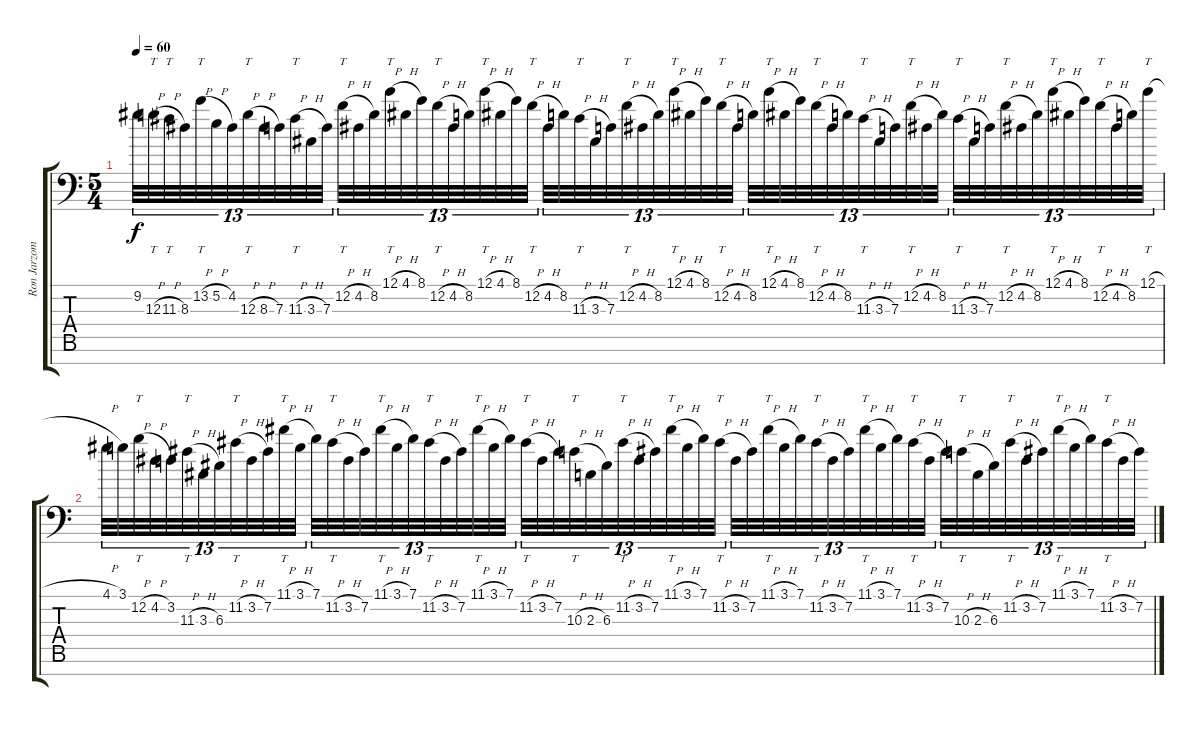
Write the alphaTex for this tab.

\track ("Ron Jarzombek - Lead 1" "Ron Jarzom") {instrument electricguitarjazz}
\staff {score tabs}
\tuning (E4 B3 G3 D3 A2 E2 A1) {hide}
\ts (5 4)
\tempo 60
\clef f4
\ks c
9.2.32{tu (13 8) dy f} 12.3{h}.32{tt tu (13 8)} 11.3{h}.32{tt tu (13 8)} 8.3.32{tu (13 8)} 13.2{h}.32{tt tu (13 8)} 5.2{h}.32{tu (13 8)} 4.2.32{tu (13 8)} 12.3{h}.32{tt tu (13 8)} 8.3{h}.32{tu (13 8)} 7.3.32{tu (13 8)} 11.3{h}.32{tt tu (13 8)} 3.3{h}.32{tu (13 8)} 7.3.32{tu (13 8)} 12.2{h}.32{tt tu (13 8)} 4.2{h}.32{tu (13 8)} 8.2.32{tu (13 8)} 12.1{h}.32{tt tu (13 8)} 4.1{h}.32{tu (13 8)} 8.1.32{tu (13 8)} 12.2{h}.32{tt tu (13 8)} 4.2{h}.32{tu (13 8)} 8.2.32{tu (13 8)} 12.1{h}.32{tt tu (13 8)} 4.1{h}.32{tu (13 8)} 8.1.32{tu (13 8)} 12.2{h}.32{tt tu (13 8)} 4.2{h}.32{tu (13 8)} 8.2.32{tu (13 8)} 11.3{h}.32{tt tu (13 8)} 3.3{h}.32{tu (13 8)} 7.3.32{tu (13 8)} 12.2{h}.32{tt tu (13 8)} 4.2{h}.32{tu (13 8)} 8.2.32{tu (13 8)} 12.1{h}.32{tt tu (13 8)} 4.1{h}.32{tu (13 8)} 8.1.32{tu (13 8)} 12.2{h}.32{tt tu (13 8)} 4.2{h}.32{tu (13 8)} 8.2.32{tu (13 8)} 12.1{h}.32{tt tu (13 8)} 4.1{h}.32{tu (13 8)} 8.1.32{tu (13 8)} 12.2{h}.32{tt tu (13 8)} 4.2{h}.32{tu (13 8)} 8.2.32{tu (13 8)} 11.3{h}.32{tt tu (13 8)} 3.3{h}.32{tu (13 8)} 7.3.32{tu (13 8)} 12.2{h}.32{tt tu (13 8)} 4.2{h}.32{tu (13 8)} 8.2.32{tu (13 8)} 11.3{h}.32{tt tu (13 8)} 3.3{h}.32{tu (13 8)} 7.3.32{tu (13 8)} 12.2{h}.32{tt tu (13 8)} 4.2{h}.32{tu (13 8)} 8.2.32{tu (13 8)} 12.1{h}.32{tt tu (13 8)} 4.1{h}.32{tu (13 8)} 8.1.32{tu (13 8)} 12.2{h}.32{tt tu (13 8)} 4.2{h}.32{tu (13 8)} 8.2.32{tu (13 8)} 12.1{h}.32{tt tu (13 8)} |
4.1{h}.32{tu (13 8)} 3.1.32{tu (13 8)} 12.2{h}.32{tt tu (13 8)} 4.2{h}.32{tu (13 8)} 3.2.32{tu (13 8)} 11.3{h}.32{tt tu (13 8)} 3.3{h}.32{tu (13 8)} 6.3.32{tu (13 8)} 11.2{h}.32{tt tu (13 8)} 3.2{h}.32{tu (13 8)} 7.2.32{tu (13 8)} 11.1{h}.32{tt tu (13 8)} 3.1{h}.32{tu (13 8)} 7.1.32{tu (13 8)} 11.2{h}.32{tt tu (13 8)} 3.2{h}.32{tu (13 8)} 7.2.32{tu (13 8)} 11.1{h}.32{tt tu (13 8)} 3.1{h}.32{tu (13 8)} 7.1.32{tu (13 8)} 11.2{h}.32{tt tu (13 8)} 3.2{h}.32{tu (13 8)} 7.2.32{tu (13 8)} 11.1{h}.32{tt tu (13 8)} 3.1{h}.32{tu (13 8)} 7.1.32{tu (13 8)} 11.2{h}.32{tt tu (13 8)} 3.2{h}.32{tu (13 8)} 7.2.32{tu (13 8)} 10.3{h}.32{tt tu (13 8)} 2.3{h}.32{tu (13 8)} 6.3.32{tu (13 8)} 11.2{h}.32{tt tu (13 8)} 3.2{h}.32{tu (13 8)} 7.2.32{tu (13 8)} 11.1{h}.32{tt tu (13 8)} 3.1{h}.32{tu (13 8)} 7.1.32{tu (13 8)} 11.2{h}.32{tt tu (13 8)} 3.2{h}.32{tu (13 8)} 7.2.32{tu (13 8)} 11.1{h}.32{tt tu (13 8)} 3.1{h}.32{tu (13 8)} 7.1.32{tu (13 8)} 11.2{h}.32{tt tu (13 8)} 3.2{h}.32{tu (13 8)} 7.2.32{tu (13 8)} 11.1{h}.32{tt tu (13 8)} 3.1{h}.32{tu (13 8)} 7.1.32{tu (13 8)} 11.2{h}.32{tt tu (13 8)} 3.2{h}.32{tu (13 8)} 7.2.32{tu (13 8)} 10.3{h}.32{tt tu (13 8)} 2.3{h}.32{tu (13 8)} 6.3.32{tu (13 8)} 11.2{h}.32{tt tu (13 8)} 3.2{h}.32{tu (13 8)} 7.2.32{tu (13 8)} 11.1{h}.32{tt tu (13 8)} 3.1{h}.32{tu (13 8)} 7.1.32{tu (13 8)} 11.2{h}.32{tt tu (13 8)} 3.2{h}.32{tu (13 8)} 7.2.32{tu (13 8)}
